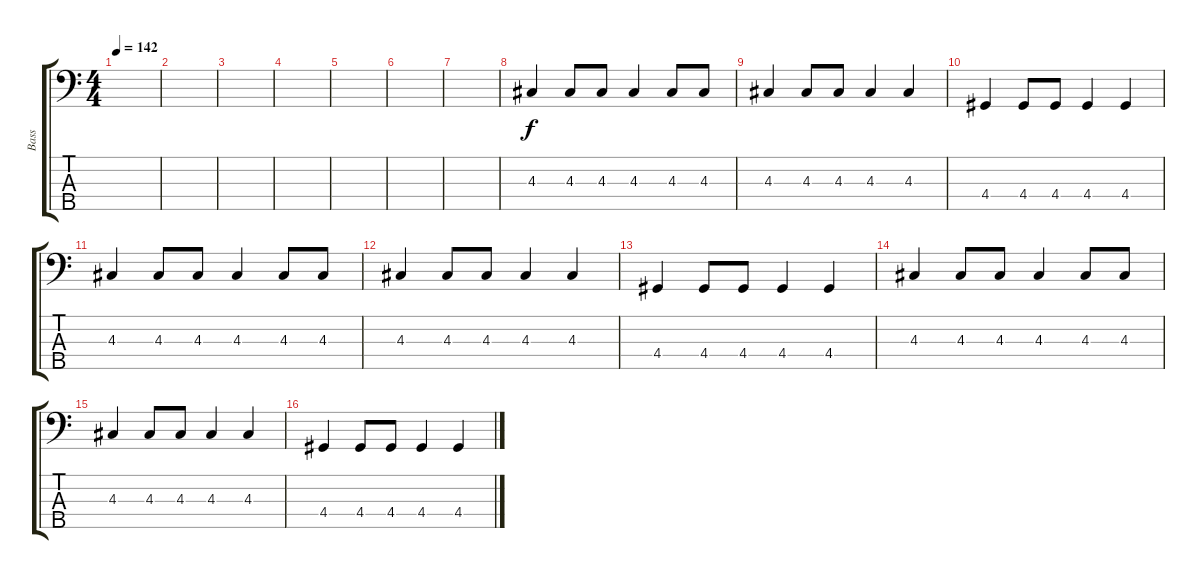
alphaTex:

\track ("Bass" "Bass") {instrument electricbassfinger}
\staff {score tabs}
\tuning (G2 D2 A1 E1 B0) {hide}
\ts (4 4)
\tempo 142
\clef f4
\ks c
|
|
|
|
|
|
|
4.3.4 4.3.8 4.3.8 4.3.4 4.3.8 4.3.8 |
4.3.4 4.3.8 4.3.8 4.3.4 4.3.4 |
4.4.4 4.4.8 4.4.8 4.4.4 4.4.4 |
4.3.4 4.3.8 4.3.8 4.3.4 4.3.8 4.3.8 |
4.3.4 4.3.8 4.3.8 4.3.4 4.3.4 |
4.4.4 4.4.8 4.4.8 4.4.4 4.4.4 |
4.3.4 4.3.8 4.3.8 4.3.4 4.3.8 4.3.8 |
4.3.4 4.3.8 4.3.8 4.3.4 4.3.4 |
4.4.4 4.4.8 4.4.8 4.4.4 4.4.4
